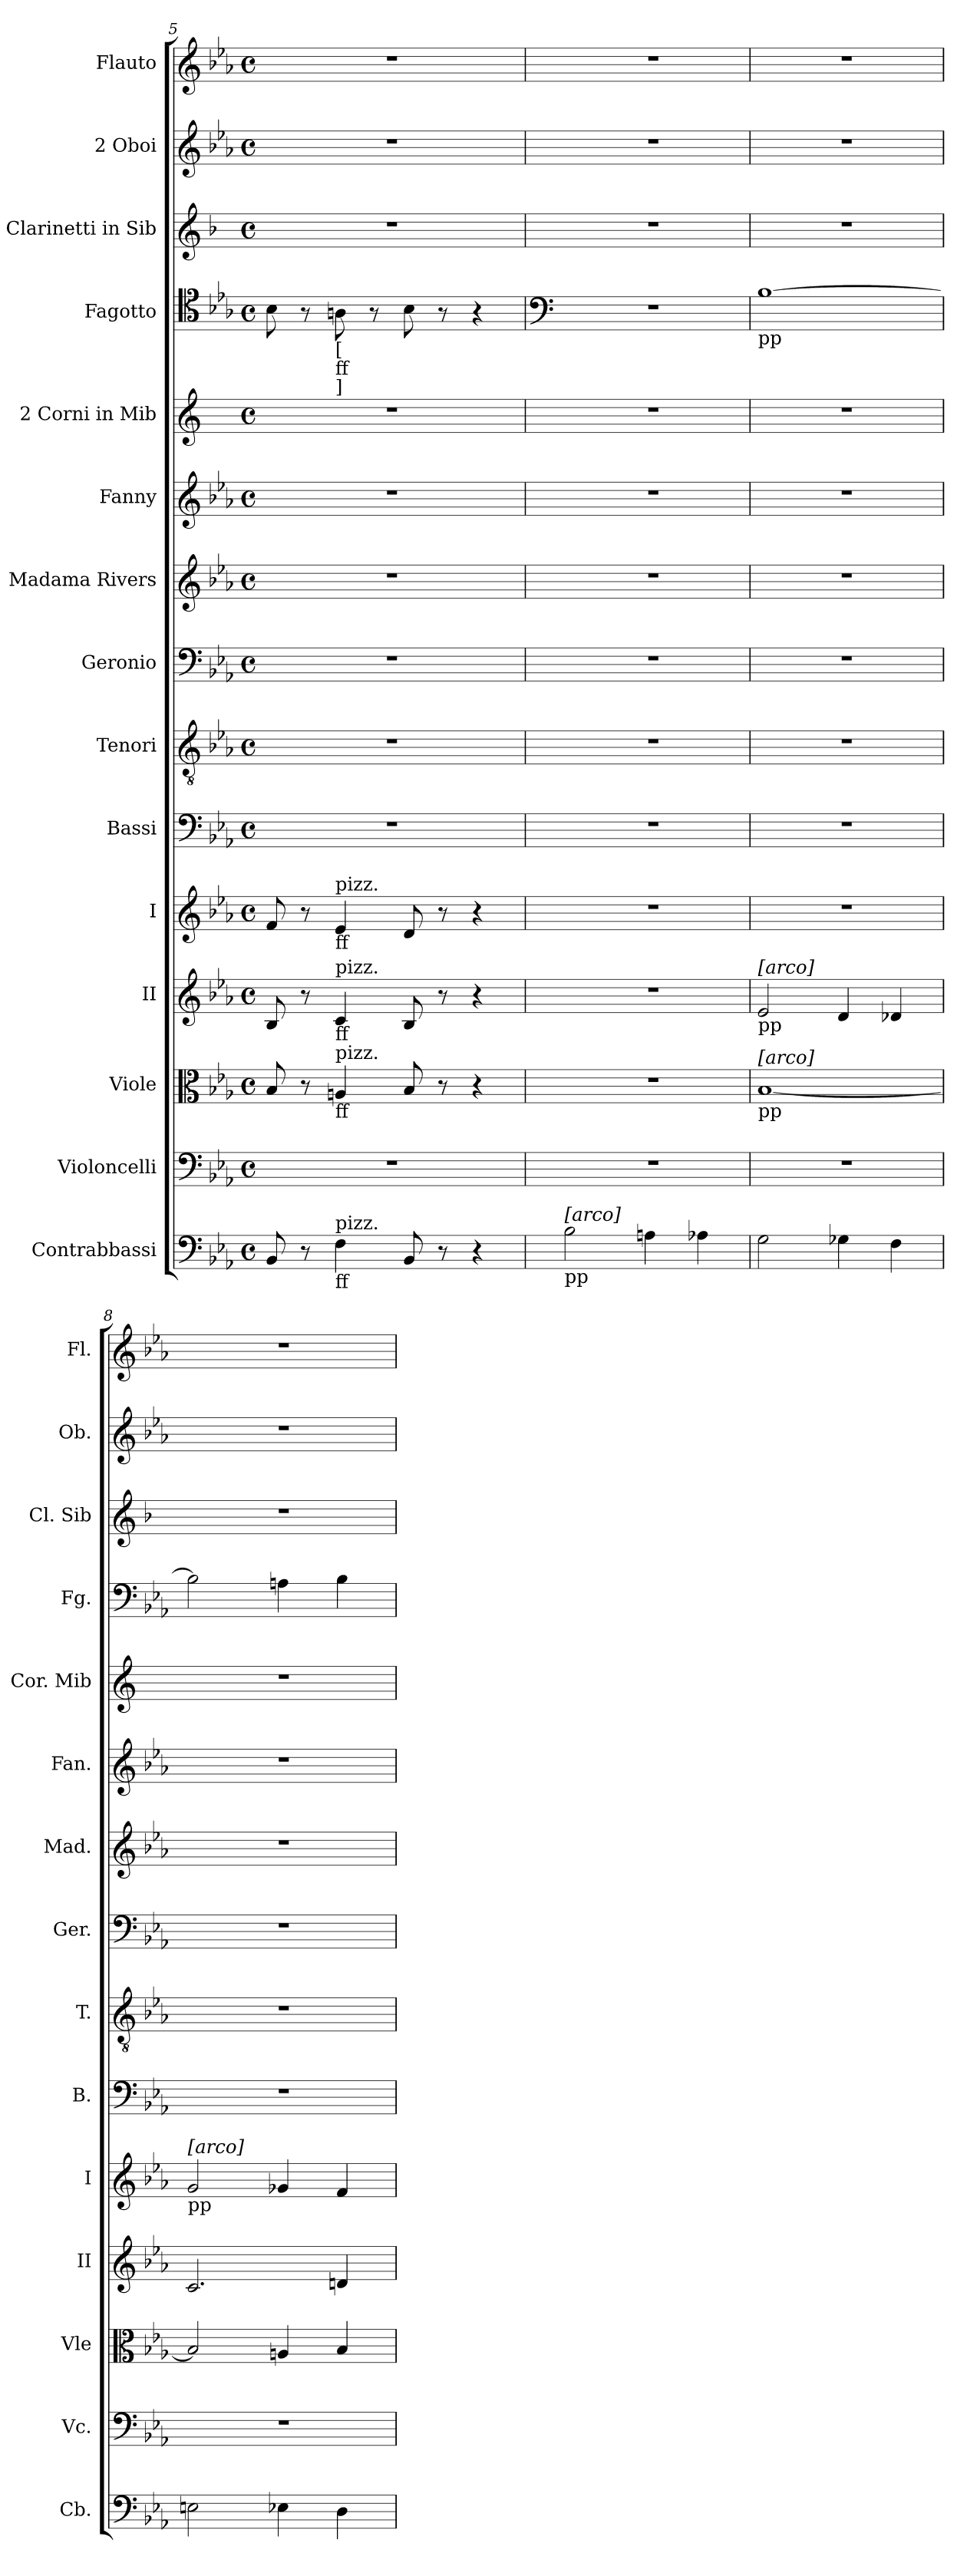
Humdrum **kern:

**kern	**kern	**kern	**kern	**kern	**kern	**kern	**kern	**kern	**kern	**kern	**kern	**kern	**kern	**kern
*part15	*part14	*part13	*part12	*part11	*part10	*part9	*part8	*part7	*part6	*part5	*part4	*part3	*part2	*part1
*staff15	*staff14	*staff13	*staff12	*staff11	*staff10	*staff9	*staff8	*staff7	*staff6	*staff5	*staff4	*staff3	*staff2	*staff1
*I"Contrabbassi	*I"Violoncelli	*I"Viole	*I"II	*I"I	*I"Bassi	*I"Tenori	*I"Geronio	*I"Madama Rivers	*I"Fanny	*I"2 Corni in Mib	*I"Fagotto	*I"2 Clarinetti in Sib	*I"2 Oboi	*I"Flauto
*I'Cb.	*I'Vc.	*I'Vle	*I'II	*I'I	*I'B.	*I'T.	*I'Ger.	*I'Mad.	*I'Fan.	*I'Cor. Mib	*I'Fg.	*I'Cl. Sib	*I'Ob.	*I'Fl.
*clefF4	*clefF4	*clefC3	*clefG2	*clefG2	*clefF4	*clefGv2	*clefF4	*clefG2	*clefG2	*clefG2	*clefC4	*clefG2	*clefG2	*clefG2
*	*	*	*	*	*	*	*	*	*	*	*	*ITrd1c2	*	*
*k[b-e-a-]	*k[b-e-a-]	*k[b-e-a-]	*k[b-e-a-]	*k[b-e-a-]	*k[b-e-a-]	*k[b-e-a-]	*k[b-e-a-]	*k[b-e-a-]	*k[b-e-a-]	*k[]	*k[b-e-a-]	*k[b-e-a-]	*k[b-e-a-]	*k[b-e-a-]
*E-:	*E-:	*E-:	*E-:	*E-:	*E-:	*E-:	*E-:	*E-:	*E-:	*C:	*E-:	*E-:	*E-:	*E-:
*M4/4	*M4/4	*M4/4	*M4/4	*M4/4	*M4/4	*M4/4	*M4/4	*M4/4	*M4/4	*M4/4	*M4/4	*M4/4	*M4/4	*M4/4
*met(c)	*met(c)	*met(c)	*met(c)	*met(c)	*met(c)	*met(c)	*met(c)	*met(c)	*met(c)	*met(c)	*met(c)	*met(c)	*met(c)	*met(c)
=5	=5	=5	=5	=5	=5	=5	=5	=5	=5	=5	=5	=5	=5	=5
8BB-/	1r	8B-/	8B-/	8f/	1r	1r	1r	1r	1r	1r	8B-\	1r	1r	1r
8r	.	8r	8r	8r	.	.	.	.	.	.	8r	.	.	.
!	!	!	!	!	!	!	!	!	!	!	!LO:TX:b:t=[	!	!	!
!	!	!	!	!	!	!	!	!	!	!	!LO:TX:b:t=ff	!	!	!
!	!	!	!	!	!	!	!	!	!	!	!LO:TX:b:t=]	!	!	!
!	!	!	!	!LO:TX:b:t=ff	!	!	!	!	!	!	!	!	!	!
!	!	!	!	!LO:TX:a:t=pizz.	!	!	!	!	!	!	!	!	!	!
!	!	!	!LO:TX:b:t=ff	!	!	!	!	!	!	!	!	!	!	!
!	!	!	!LO:TX:a:t=pizz.	!	!	!	!	!	!	!	!	!	!	!
!	!	!LO:TX:b:t=ff	!	!	!	!	!	!	!	!	!	!	!	!
!	!	!LO:TX:a:t=pizz.	!	!	!	!	!	!	!	!	!	!	!	!
!LO:TX:a:t=pizz.	!	!	!	!	!	!	!	!	!	!	!	!	!	!
!LO:TX:b:t=ff	!	!	!	!	!	!	!	!	!	!	!	!	!	!
4F\	.	4An/	4c/	4e-/	.	.	.	.	.	.	8An\	.	.	.
.	.	.	.	.	.	.	.	.	.	.	8r	.	.	.
8BB-/	.	8B-/	8B-/	8d/	.	.	.	.	.	.	8B-\	.	.	.
8r	.	8r	8r	8r	.	.	.	.	.	.	8r	.	.	.
4r	.	4r	4r	4r	.	.	.	.	.	.	4r	.	.	.
!!LO:LB:g=z
=6	=6	=6	=6	=6	=6	=6	=6	=6	=6	=6	=6	=6	=6	=6
*	*	*	*	*	*	*	*	*	*	*	*clefF4	*	*	*
!LO:TX:b:t=pp	!	!	!	!	!	!	!	!	!	!	!	!	!	!
!LO:TX:a:t=[arco]	!	!	!	!	!	!	!	!	!	!	!	!	!	!
2B-\	1r	1r	1r	1r	1r	1r	1r	1r	1r	1r	1r	1r	1r	1r
4An\	.	.	.	.	.	.	.	.	.	.	.	.	.	.
4A-X\	.	.	.	.	.	.	.	.	.	.	.	.	.	.
=7	=7	=7	=7	=7	=7	=7	=7	=7	=7	=7	=7	=7	=7	=7
!	!	!	!	!	!	!	!	!	!	!	!LO:TX:b:t=pp	!	!	!
!	!	!	!LO:TX:b:t=pp	!	!	!	!	!	!	!	!	!	!	!
!	!	!	!LO:TX:a:t=[arco]	!	!	!	!	!	!	!	!	!	!	!
!	!	!LO:TX:b:t=pp	!	!	!	!	!	!	!	!	!	!	!	!
!	!	!LO:TX:a:t=[arco]	!	!	!	!	!	!	!	!	!	!	!	!
2G\	1r	[1B-	2e-/	1r	1r	1r	1r	1r	1r	1r	[1B-	1r	1r	1r
4G-X\	.	.	4d/	.	.	.	.	.	.	.	.	.	.	.
4F\	.	.	4d-X/	.	.	.	.	.	.	.	.	.	.	.
=8	=8	=8	=8	=8	=8	=8	=8	=8	=8	=8	=8	=8	=8	=8
!	!	!	!	!LO:TX:b:t=pp	!	!	!	!	!	!	!	!	!	!
!	!	!	!	!LO:TX:a:t=[arco]	!	!	!	!	!	!	!	!	!	!
2En\	1r	2B-/]	2.c/	2g/	1r	1r	1r	1r	1r	1r	2B-\]	1r	1r	1r
4E-X\	.	4An/	.	4g-X/	.	.	.	.	.	.	4An\	.	.	.
4D\	.	4B-/	4dn/	4f/	.	.	.	.	.	.	4B-\	.	.	.
=	=	=	=	=	=	=	=	=	=	=	=	=	=	=
*-	*-	*-	*-	*-	*-	*-	*-	*-	*-	*-	*-	*-	*-	*-
